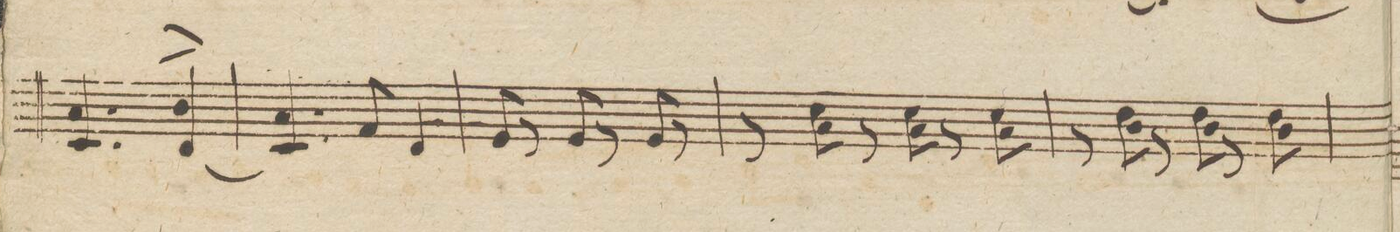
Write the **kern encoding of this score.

**kern	**dynam
*I"Viola.	*
*clefC3	*
*k[b-e-a-]	*
*M3/4	*
4.D/ 4.B-/	.
8ryy	.
(4E-^>/ 4c/	.
=27	=27
4.D/) 4.B-/	.
8G/	.
4E-/	.
=28	=28
8F/	.
8r	.
8F/	.
8r	.
8F/	.
8r	.
=29	=29
8r	.
8B-\ 8d\	.
8r	.
8B-\ 8d\	.
8r	.
8B-\ 8d\	.
=30	=30
8r	.
8c\ 8e-\	.
8r	.
8c\ 8e-\	.
8r	.
8c\ 8e-\	.
=31	=31
*-	*-
